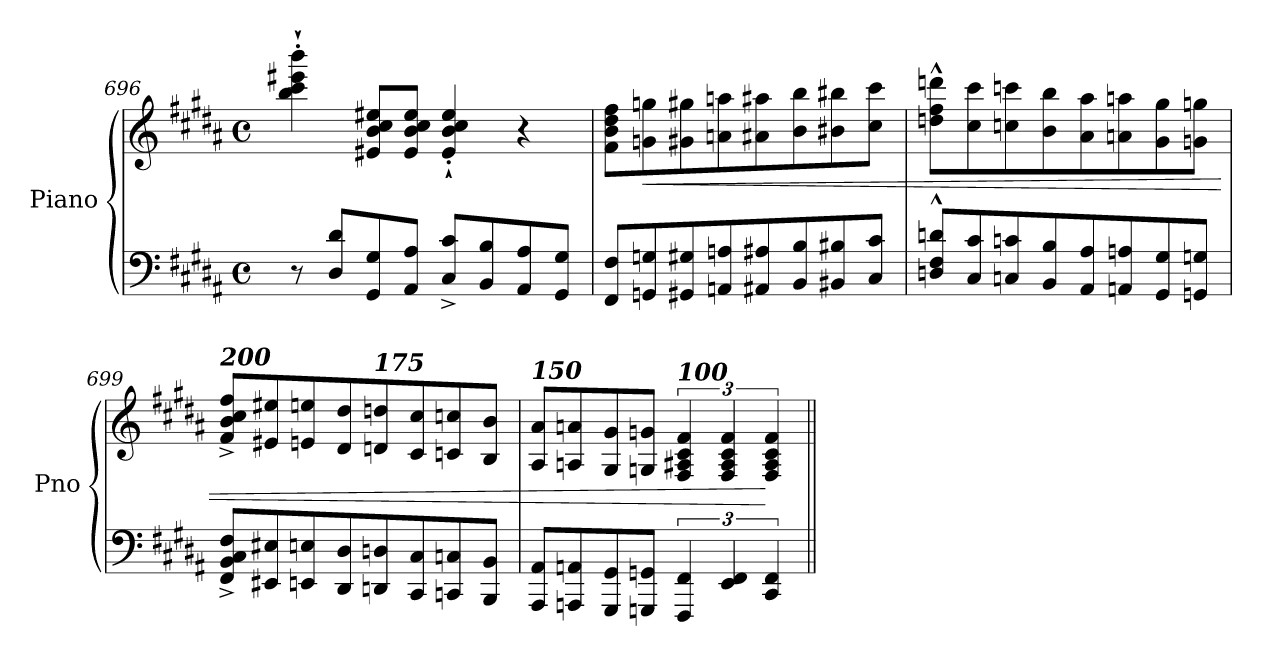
**kern	**kern	**dynam
*part1	*part1	*part1
*staff2	*staff1	*staff1/2
*I"Piano	*	*
*I'Pno	*	*
!!LO:LB:g=z
*clefF4	*clefG2	*
*k[f#c#g#d#a#]	*k[f#c#g#d#a#]	*
*M4/4	*M4/4	*
*met(c)	*met(c)	*
=696	=696	=696
8r	4bb\'` 4ccc#\'` 4eee#X\'` 4bbb\'`	.
8D#/ 8d#/L	.	.
8GG#/ 8G#/	8e#X/ 8b/ 8cc#/ 8ee#X/L	.
8AA#/ 8A#/J	8e#/ 8b/ 8cc#/ 8ee#/J	.
8C#/^ 8c#/^L	4e#/'` 4b/'` 4cc#/'` 4ee#/'`	.
8BB/ 8B/	.	.
8AA#/ 8A#/	4r	.
8GG#/ 8G#/J	.	.
=697	=697	=697
8FF#/ 8F#/L	8f#\ 8b\ 8dd#\ 8ff#\L	.
!	!	!LO:HP:b
8GGn/ 8Gn/	8gn\ 8ggn\	<
8GG#X/ 8G#X/	8g#X\ 8gg#X\	.
8AAn/ 8An/	8an\ 8aan\	.
8AA#X/ 8A#X/	8a#X\ 8aa#X\	.
8BB/ 8B/	8b\ 8bb\	.
8BB#X/ 8B#X/	8b#X\ 8bb#X\	.
8C#/ 8c#/J	8cc#\ 8ccc#\J	.
=698	=698	=698
8Dn/^^ 8F#/^^ 8dn/^^L	8ddn\^^ 8ff#\^^ 8dddn\^^L	.
8C#/ 8c#/	8cc#\ 8ccc#\	.
8Cn/ 8cn/	8ccn\ 8cccn\	.
8BB/ 8B/	8b\ 8bb\	.
8AA#/ 8A#/	8a#\ 8aa#\	.
8AAn/ 8An/	8an\ 8aan\	.
8GG#/ 8G#/	8g#\ 8gg#\	.
8GGn/ 8Gn/J	8gn\ 8ggn\J	.
=699	=699	=699
!	!LO:TX:a:Bi:t=200	!
8FF#/^ 8BB/^ 8C#/^ 8F#/^L	8f#/^ 8b/^ 8cc#/^ 8ff#/^L	.
8EE#X/ 8E#X/	8e#X/ 8ee#X/	.
8EEn/ 8En/	8en/ 8een/	.
8DD#/ 8D#/	8d#/ 8dd#/	.
!	!LO:TX:a:Bi:t=175	!
8DDn/ 8Dn/	8dn/ 8ddn/	.
8CC#/ 8C#/	8c#/ 8cc#/	.
8CCn/ 8Cn/	8cn/ 8ccn/	.
8BBB/ 8BB/J	8B/ 8b/J	.
!!LO:LB:g=z
=700	=700	=700
!	!LO:TX:a:Bi:t=150	!
8AAA#/ 8AA#/L	8A#/ 8a#/L	.
8AAAn/ 8AAn/	8An/ 8an/	.
8GGG#/ 8GG#/	8G#/ 8g#/	.
8GGGn/ 8GGn/J	8Gn/ 8gn/J	.
!	!LO:TX:a:Bi:t=100	!
6FFF#/ 6FF#/	6F#/ 6A#X/ 6c#/ 6f#/	.
6EE/ 6FF#/	6F#/ 6A#/ 6c#/ 6f#/	.
6CC#/ 6FF#/	6F#/ 6A#/ 6c#/ 6f#/	[
=||	=||	=||
*-	*-	*-
